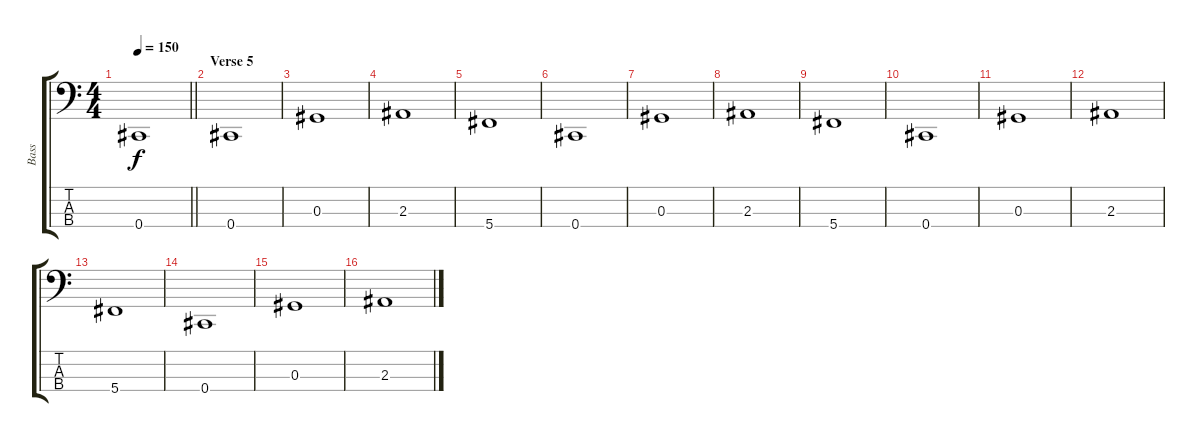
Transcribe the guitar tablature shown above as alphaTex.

\track ("Bass" "Bass") {instrument electricbassfinger}
\staff {score tabs}
\tuning (Gb2 Db2 Ab1 Db1) {hide}
\ts (4 4)
\tempo 150
\clef f4
\barLineRight lightlight
\ks c
0.4.1{dy f} |
\section ("" "Verse 5")
0.4.1 |
0.3.1 |
2.3.1 |
5.4.1 |
0.4.1 |
0.3.1 |
2.3.1 |
5.4.1 |
0.4.1 |
0.3.1 |
2.3.1 |
5.4.1 |
0.4.1 |
0.3.1 |
2.3.1
